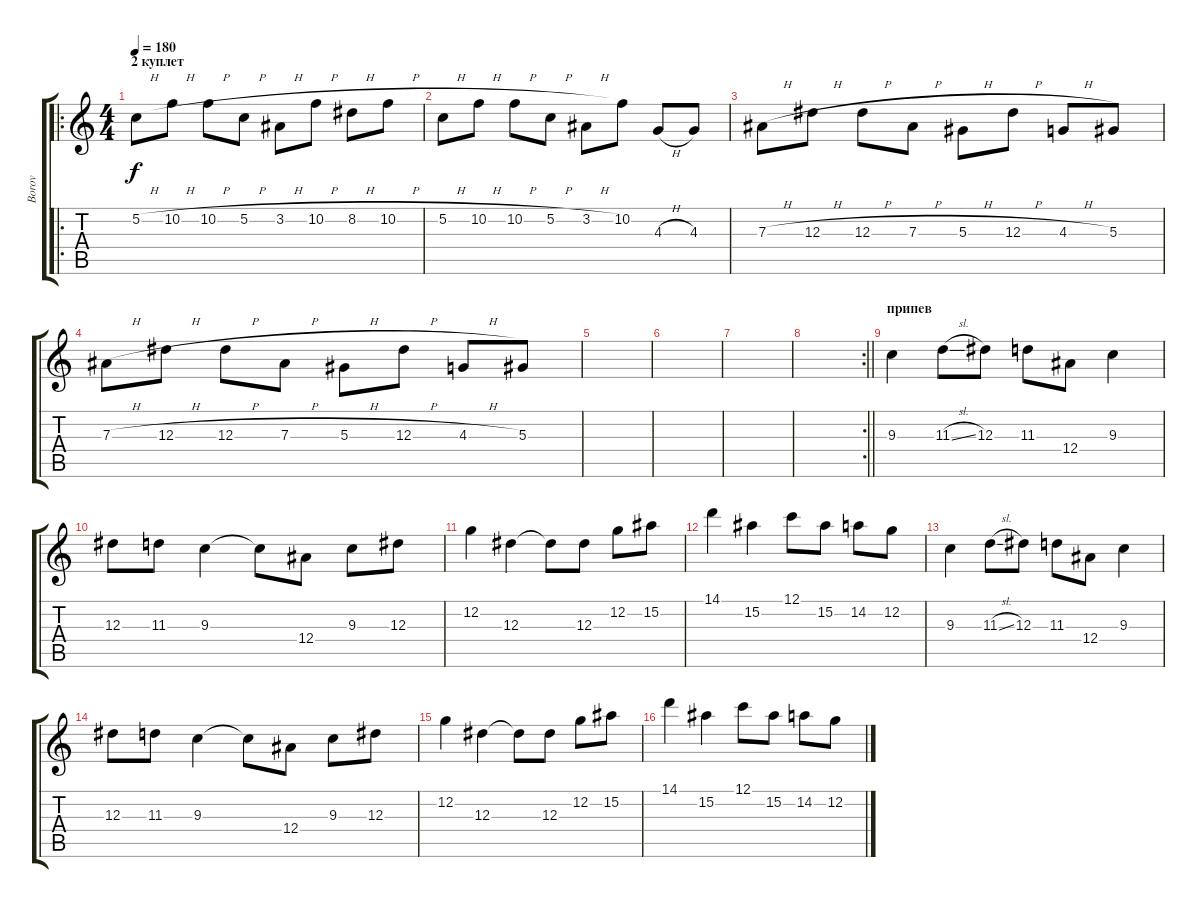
\track ("Borov" "Borov") {instrument distortionguitar}
\staff {score tabs}
\tuning (C4 G3 Eb3 Bb2 F2 C2) {hide}
\ro
\ts (4 4)
\section ("" "2 куплет")
\tempo 180
\clef g2
\ks c
5.2{h}.8{dy f} 10.2{h}.8 10.2{h}.8 5.2{h}.8 3.2{h}.8 10.2{h}.8 8.2{h}.8 10.2{h}.8 |
5.2{h}.8 10.2{h}.8 10.2{h}.8 5.2{h}.8 3.2{h}.8 10.2.8 4.3{h}.8 4.3.8 |
7.3{h}.8 12.3{h}.8 12.3{h}.8 7.3{h}.8 5.3{h}.8 12.3{h}.8 4.3{h}.8 5.3.8 |
7.3{h}.8 12.3{h}.8 12.3{h}.8 7.3{h}.8 5.3{h}.8 12.3{h}.8 4.3{h}.8 5.3.8 |
|
|
|
\rc 2
\barLineRight lightlight
|
\section ("" "припев")
9.3.4 11.3{sl}.8 12.3.8 11.3.8 12.4.8 9.3.4 |
12.3.8 11.3.8 9.3.4 9.3{t}.8 12.4.8 9.3.8 12.3.8 |
12.2.4 12.3.4 12.3{t}.8 12.3.8 12.2.8 15.2.8 |
14.1.4 15.2.4 12.1.8 15.2.8 14.2.8 12.2.8 |
9.3.4 11.3{sl}.8 12.3.8 11.3.8 12.4.8 9.3.4 |
12.3.8 11.3.8 9.3.4 9.3{t}.8 12.4.8 9.3.8 12.3.8 |
12.2.4 12.3.4 12.3{t}.8 12.3.8 12.2.8 15.2.8 |
14.1.4 15.2.4 12.1.8 15.2.8 14.2.8 12.2.8
